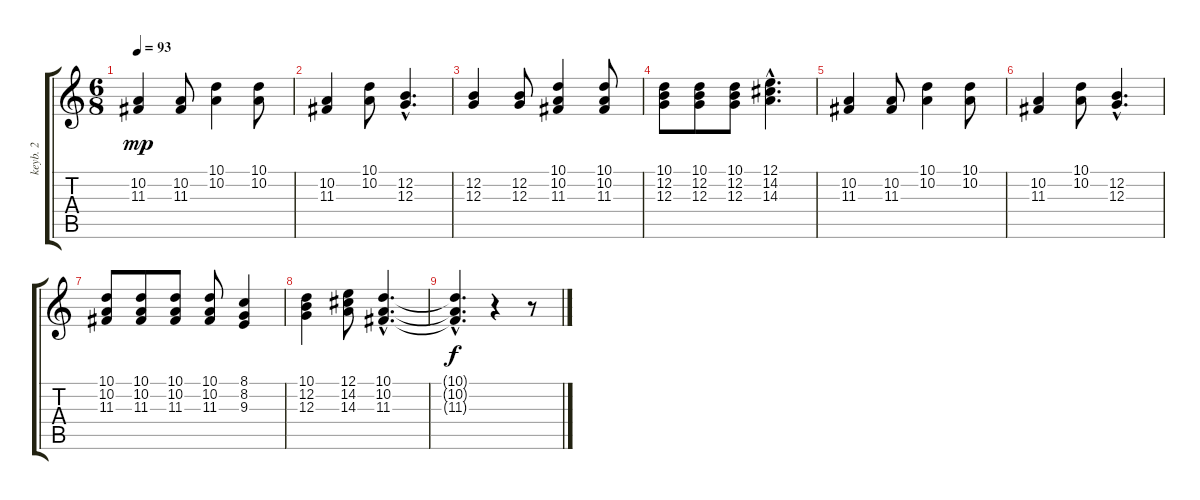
\track ("keyb. 2" "keyb. 2") {instrument recorder}
\staff {score tabs}
\tuning (E4 B3 G3 D3 A2 E2) {hide}
\ts (6 8)
\tempo 93
\clef g2
\ks c
(10.2 11.3).4{dy mp} (10.2 11.3).8 (10.1 10.2).4 (10.1 10.2).8 |
(10.2 11.3).4 (10.1 10.2).8 (12.2{hac} 12.3{hac}).4{d} |
(12.2 12.3).4 (12.2 12.3).8 (10.1 10.2 11.3).4 (10.1 10.2 11.3).8 |
(10.1 12.2 12.3).8 (10.1 12.2 12.3).8 (10.1 12.2 12.3).8 (12.1{hac} 14.2{hac} 14.3{hac}).4{d} |
(10.2 11.3).4 (10.2 11.3).8 (10.1 10.2).4 (10.1 10.2).8 |
(10.2 11.3).4 (10.1 10.2).8 (12.2{hac} 12.3{hac}).4{d} |
(10.1 10.2 11.3).8 (10.1 10.2 11.3).8 (10.1 10.2 11.3).8 (10.1 10.2 11.3).8 (8.1 8.2 9.3).4 |
(10.1 12.2 12.3).4 (12.1 14.2 14.3).8 (10.1{hac} 10.2{hac} 11.3{hac}).4{d} |
(10.1{hac t} 10.2{hac t} 11.3{hac t}).4{d dy f} r.4 r.8
